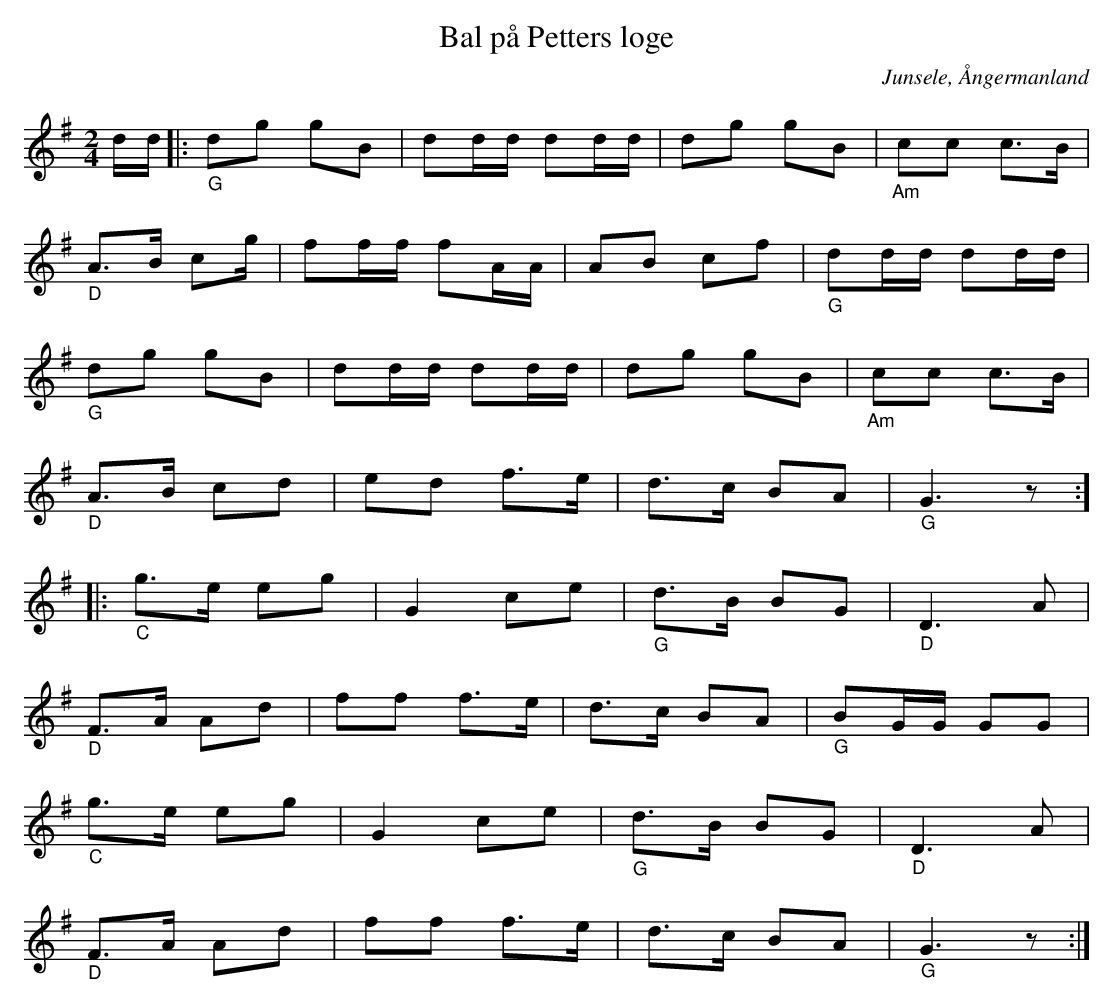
X:1
T:Bal på Petters loge
O:Junsele, Ångermanland
M:2/4
L:1/16
K:G
dd |:"_G" d2g2 g2B2 | d2dd d2dd | d2g2 g2B2 |"_Am" c2c2 c3B |
"_D" A3B c2g | f2ff f2AA | A2B2 c2f2 |"_G" d2dd d2dd |
"_G"d2g2 g2B2 | d2dd d2dd| d2g2 g2B2 |"_Am" c2c2 c3B |
"_D" A3B c2d2 | e2d2 f3e | d3c B2A2 |"_G" G6 z2:]
|:"_C" g3e e2g2 | G4 c2e2 |"_G" d3B B2G2 |"_D" D6 A2 |
"_D"F3A A2d2 | f2f2 f3e | d3c B2A2 |"_G" B2GG G2G2 |
"_C" g3e e2g2 | G4 c2e2 |"_G" d3B B2G2 | "_D"D6 A2 |
"_D" F3A A2d2 | f2f2 f3e | d3c B2A2 |"_G" G6 z2 :|
